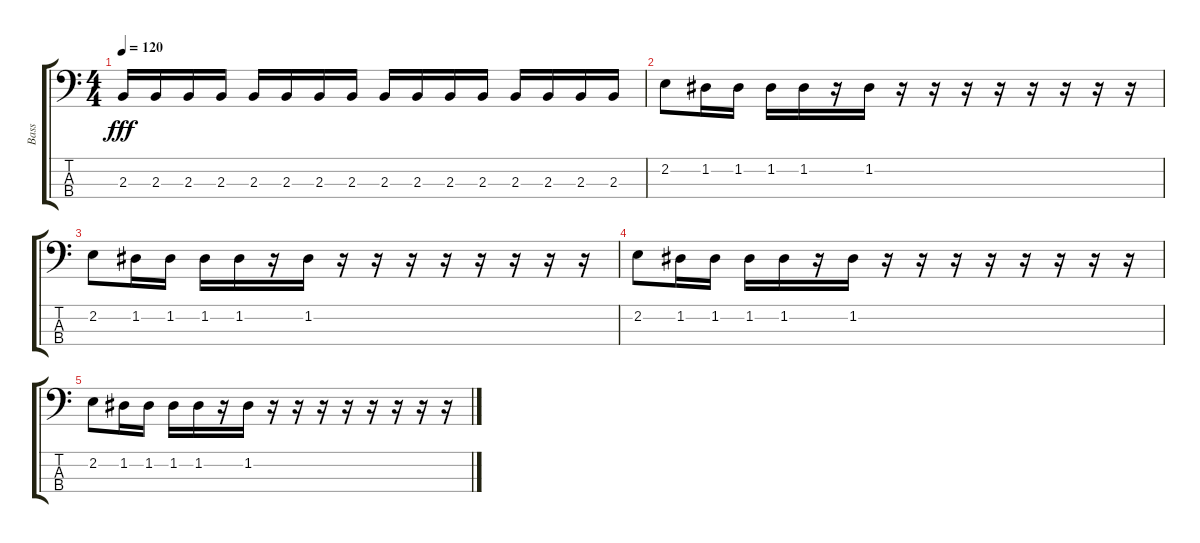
\track ("Bass" "Bass") {instrument synthbass2}
\staff {score tabs}
\tuning (G2 D2 A1 E1) {hide}
\ts (4 4)
\tempo 120
\clef f4
\ks c
2.3.16{dy fff} 2.3.16 2.3.16 2.3.16 2.3.16 2.3.16 2.3.16 2.3.16 2.3.16 2.3.16 2.3.16 2.3.16 2.3.16 2.3.16 2.3.16 2.3.16 |
2.2.8 1.2.16 1.2.16 1.2.16 1.2.16 r.16 1.2.16 r.16 r.16 r.16 r.16 r.16 r.16 r.16 r.16 |
2.2.8 1.2.16 1.2.16 1.2.16 1.2.16 r.16 1.2.16 r.16 r.16 r.16 r.16 r.16 r.16 r.16 r.16 |
2.2.8 1.2.16 1.2.16 1.2.16 1.2.16 r.16 1.2.16 r.16 r.16 r.16 r.16 r.16 r.16 r.16 r.16 |
2.2.8 1.2.16 1.2.16 1.2.16 1.2.16 r.16 1.2.16 r.16 r.16 r.16 r.16 r.16 r.16 r.16 r.16
